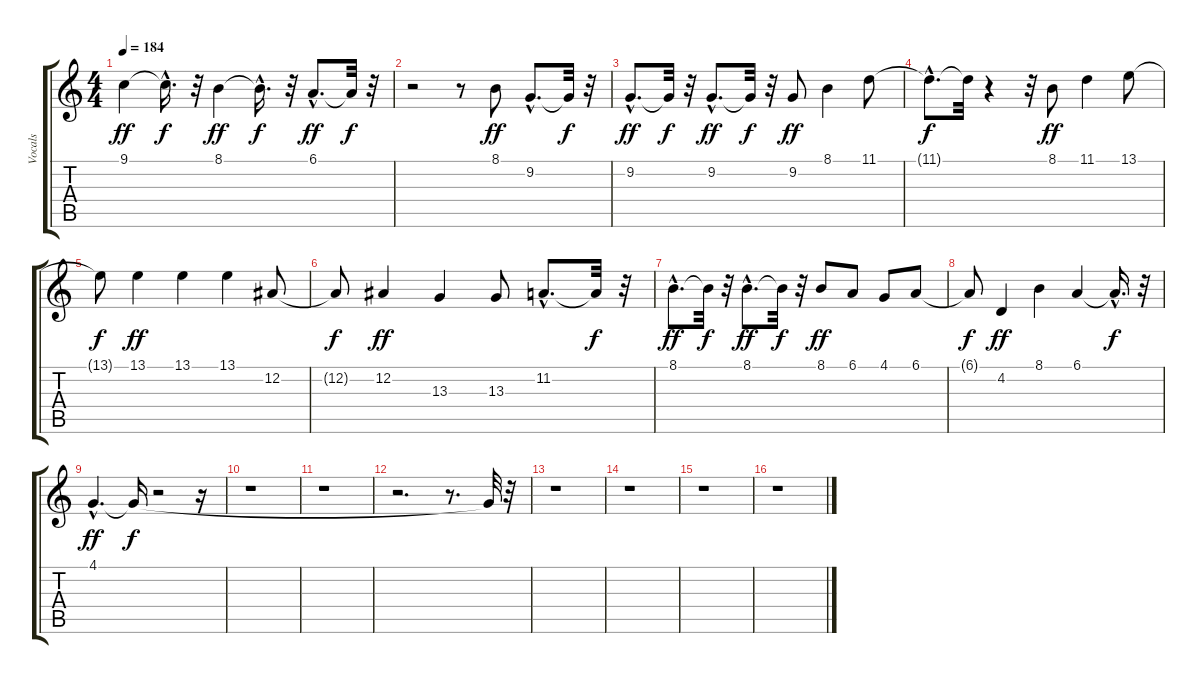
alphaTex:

\track ("Vocals" "Vocals") {instrument altosax}
\staff {score tabs}
\tuning (Eb4 Bb3 Gb3 Db3 Ab2 Eb2) {hide}
\ts (4 4)
\tempo 184
\clef g2
\ks c
9.1.4{dy ff} 9.1{hac t}.16{d dy f} r.32 8.1.4{dy ff} 8.1{hac t}.16{d dy f} r.32 6.1{hac}.8{d dy ff} 6.1{t}.32{dy f} r.32 |
r.2 r.8 8.1.8{dy ff} 9.2{hac}.8{d} 9.2{t}.32{dy f} r.32 |
9.2{hac}.8{d dy ff} 9.2{t}.32{dy f} r.32 9.2{hac}.8{d dy ff} 9.2{t}.32{dy f} r.32 9.2.8{dy ff} 8.1.4 11.1.8 |
11.1{hac t}.8{d dy f} 11.1{t}.32 r.4 r.32 8.1.8{dy ff} 11.1.4 13.1.8 |
13.1{t}.8{dy f} 13.1.4{dy ff} 13.1.4 13.1.4 12.2.8 |
12.2{t}.8{dy f} 12.2.4{dy ff} 13.3.4 13.3.8 11.2{hac}.8{d} 11.2{t}.32{dy f} r.32 |
8.1{hac}.8{d dy ff} 8.1{t}.32{dy f} r.32 8.1{hac}.8{d dy ff} 8.1{t}.32{dy f} r.32 8.1.8{dy ff} 6.1.8 4.1.8 6.1.8 |
6.1{t}.8{dy f} 4.2.4{dy ff} 8.1.4 6.1.4 6.1{hac t}.16{d dy f} r.32 |
4.1{hac}.4{d dy ff} 4.1{t}.16{dy f} r.2 r.16 |
r.1 |
r.1 |
r.2{d} r.8{d} 4.1{t}.32 r.32 |
r.1 |
r.1 |
r.1 |
r.1
